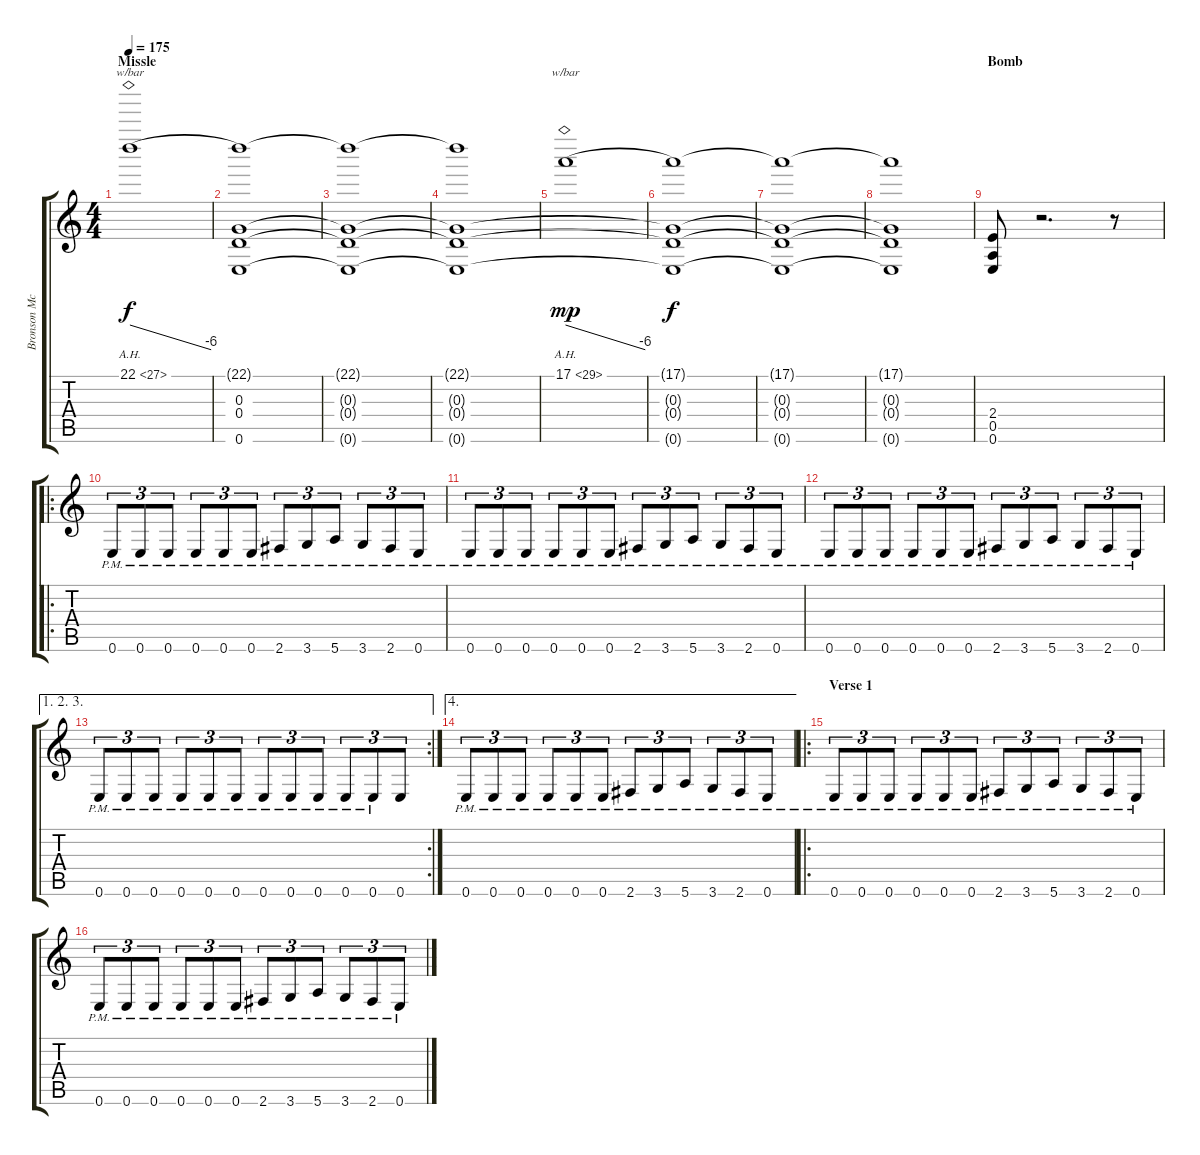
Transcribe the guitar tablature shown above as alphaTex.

\track ("Bronson McDowall (Guitar)" "Bronson Mc") {instrument distortionguitar}
\staff {score tabs}
\tuning (E4 B3 G3 D3 A2 E2) {hide}
\ts (4 4)
\section ("" "Missle")
\tempo 175
\clef g2
\ks c
22.1{ah 5}.1{tbe (dive default 0 0 60 -24) dy f instrument distortionguitar} |
(22.1{t} 0.3 0.4 0.6).1 |
(22.1{t} 0.3{t} 0.4{t} 0.6{t}).1 |
(22.1{t} 0.3{t} 0.4{t} 0.6{t}).1 |
17.1{ah 12}.1{tbe (dive default 0 0 60 -24) dy mp} |
(17.1{t} 0.3{t} 0.4{t} 0.6{t}).1{dy f} |
(17.1{t} 0.3{t} 0.4{t} 0.6{t}).1 |
(17.1{t} 0.3{t} 0.4{t} 0.6{t}).1 |
\section ("" "Bomb")
(2.4 0.5 0.6).8 r.2{d} r.8 |
\ro
0.6{pm}.8{tu (3 2)} 0.6{pm}.8{tu (3 2)} 0.6{pm}.8{tu (3 2)} 0.6{pm}.8{tu (3 2)} 0.6{pm}.8{tu (3 2)} 0.6{pm}.8{tu (3 2)} 2.6{pm}.8{tu (3 2)} 3.6{pm}.8{tu (3 2)} 5.6{pm}.8{tu (3 2)} 3.6{pm}.8{tu (3 2)} 2.6{pm}.8{tu (3 2)} 0.6{pm}.8{tu (3 2)} |
0.6{pm}.8{tu (3 2)} 0.6{pm}.8{tu (3 2)} 0.6{pm}.8{tu (3 2)} 0.6{pm}.8{tu (3 2)} 0.6{pm}.8{tu (3 2)} 0.6{pm}.8{tu (3 2)} 2.6{pm}.8{tu (3 2)} 3.6{pm}.8{tu (3 2)} 5.6{pm}.8{tu (3 2)} 3.6{pm}.8{tu (3 2)} 2.6{pm}.8{tu (3 2)} 0.6{pm}.8{tu (3 2)} |
0.6{pm}.8{tu (3 2)} 0.6{pm}.8{tu (3 2)} 0.6{pm}.8{tu (3 2)} 0.6{pm}.8{tu (3 2)} 0.6{pm}.8{tu (3 2)} 0.6{pm}.8{tu (3 2)} 2.6{pm}.8{tu (3 2)} 3.6{pm}.8{tu (3 2)} 5.6{pm}.8{tu (3 2)} 3.6{pm}.8{tu (3 2)} 2.6{pm}.8{tu (3 2)} 0.6{pm}.8{tu (3 2)} |
\ae (1 2 3)
\rc 2
0.6{pm}.8{tu (3 2)} 0.6{pm}.8{tu (3 2)} 0.6{pm}.8{tu (3 2)} 0.6{pm}.8{tu (3 2)} 0.6{pm}.8{tu (3 2)} 0.6{pm}.8{tu (3 2)} 0.6{pm}.8{tu (3 2)} 0.6{pm}.8{tu (3 2)} 0.6{pm}.8{tu (3 2)} 0.6{pm}.8{tu (3 2)} 0.6{pm}.8{tu (3 2)} 0.6.8{tu (3 2)} |
\ae 4
0.6{pm}.8{tu (3 2)} 0.6{pm}.8{tu (3 2)} 0.6{pm}.8{tu (3 2)} 0.6{pm}.8{tu (3 2)} 0.6{pm}.8{tu (3 2)} 0.6{pm}.8{tu (3 2)} 2.6{pm}.8{tu (3 2)} 3.6{pm}.8{tu (3 2)} 5.6{pm}.8{tu (3 2)} 3.6{pm}.8{tu (3 2)} 2.6{pm}.8{tu (3 2)} 0.6{pm}.8{tu (3 2)} |
\ro
\section ("" "Verse 1")
0.6{pm}.8{tu (3 2)} 0.6{pm}.8{tu (3 2)} 0.6{pm}.8{tu (3 2)} 0.6{pm}.8{tu (3 2)} 0.6{pm}.8{tu (3 2)} 0.6{pm}.8{tu (3 2)} 2.6{pm}.8{tu (3 2)} 3.6{pm}.8{tu (3 2)} 5.6{pm}.8{tu (3 2)} 3.6{pm}.8{tu (3 2)} 2.6{pm}.8{tu (3 2)} 0.6{pm}.8{tu (3 2)} |
0.6{pm}.8{tu (3 2)} 0.6{pm}.8{tu (3 2)} 0.6{pm}.8{tu (3 2)} 0.6{pm}.8{tu (3 2)} 0.6{pm}.8{tu (3 2)} 0.6{pm}.8{tu (3 2)} 2.6{pm}.8{tu (3 2)} 3.6{pm}.8{tu (3 2)} 5.6{pm}.8{tu (3 2)} 3.6{pm}.8{tu (3 2)} 2.6{pm}.8{tu (3 2)} 0.6{pm}.8{tu (3 2)}
